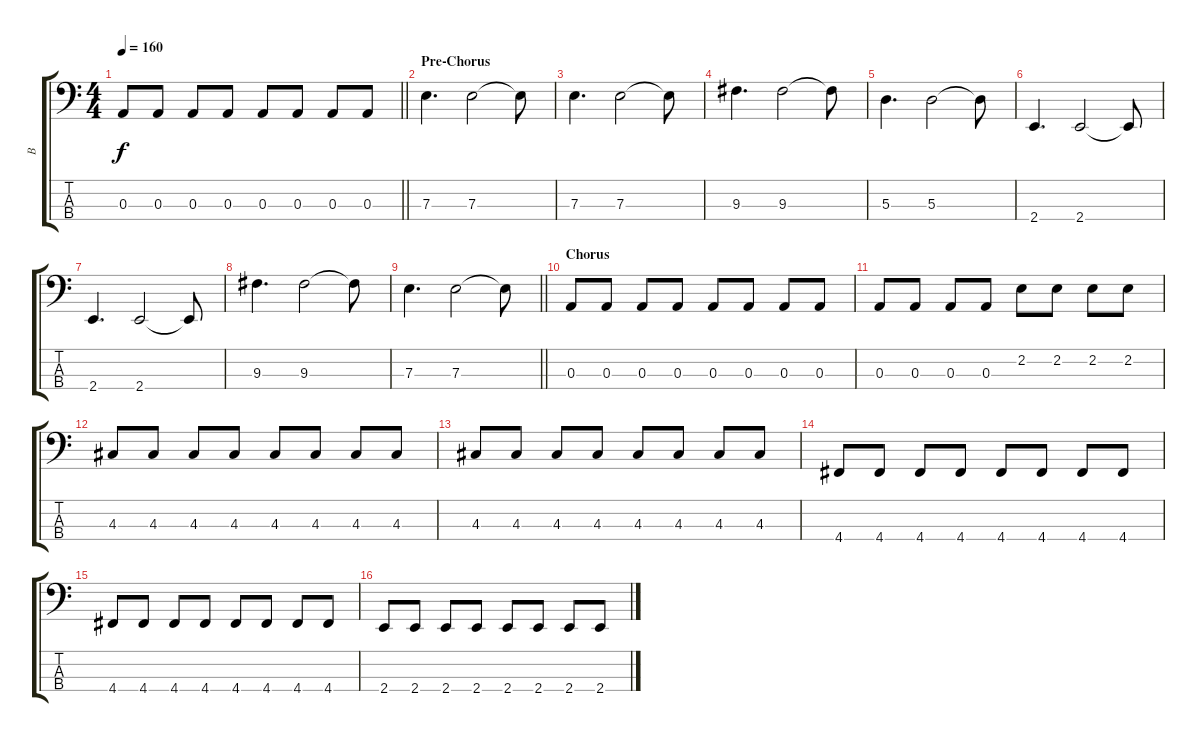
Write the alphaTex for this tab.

\track ("B" "B") {instrument electricbasspick}
\staff {score tabs}
\tuning (G2 D2 A1 D1) {hide}
\ts (4 4)
\tempo 160
\clef f4
\barLineRight lightlight
\ks c
0.3.8{dy f} 0.3.8 0.3.8 0.3.8 0.3.8 0.3.8 0.3.8 0.3.8 |
\section ("" "Pre-Chorus")
7.3.4{d} 7.3.2 7.3{t}.8 |
7.3.4{d} 7.3.2 7.3{t}.8 |
9.3.4{d} 9.3.2 9.3{t}.8 |
5.3.4{d} 5.3.2 5.3{t}.8 |
2.4.4{d} 2.4.2 2.4{t}.8 |
2.4.4{d} 2.4.2 2.4{t}.8 |
9.3.4{d} 9.3.2 9.3{t}.8 |
\barLineRight lightlight
7.3.4{d} 7.3.2 7.3{t}.8 |
\section ("" "Chorus")
0.3.8 0.3.8 0.3.8 0.3.8 0.3.8 0.3.8 0.3.8 0.3.8 |
0.3.8 0.3.8 0.3.8 0.3.8 2.2.8 2.2.8 2.2.8 2.2.8 |
4.3.8 4.3.8 4.3.8 4.3.8 4.3.8 4.3.8 4.3.8 4.3.8 |
4.3.8 4.3.8 4.3.8 4.3.8 4.3.8 4.3.8 4.3.8 4.3.8 |
4.4.8 4.4.8 4.4.8 4.4.8 4.4.8 4.4.8 4.4.8 4.4.8 |
4.4.8 4.4.8 4.4.8 4.4.8 4.4.8 4.4.8 4.4.8 4.4.8 |
2.4.8 2.4.8 2.4.8 2.4.8 2.4.8 2.4.8 2.4.8 2.4.8
